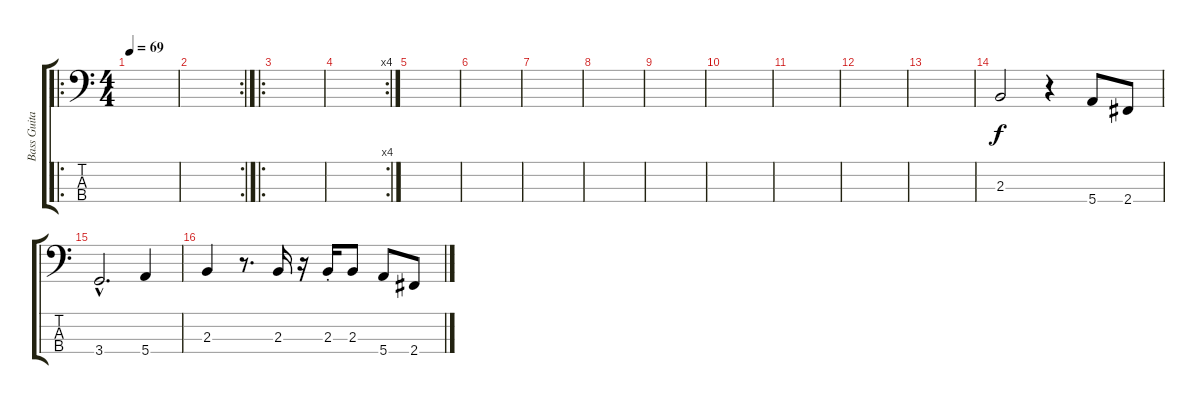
\track ("Bass Guitar" "Bass Guita") {instrument fretlessbass}
\staff {score tabs}
\tuning (G2 D2 A1 E1) {hide}
\ro
\ts (4 4)
\tempo 69
\clef f4
\ks c
|
\rc 2
|
\ro
|
\rc 4
|
|
|
|
|
|
|
|
|
|
2.3.2 r.4 5.4.8 2.4.8 |
3.4{hac}.2{d} 5.4.4 |
2.3.4 r.8{d} 2.3.16 r.16 2.3{st}.16 2.3.8 5.4.8 2.4.8
